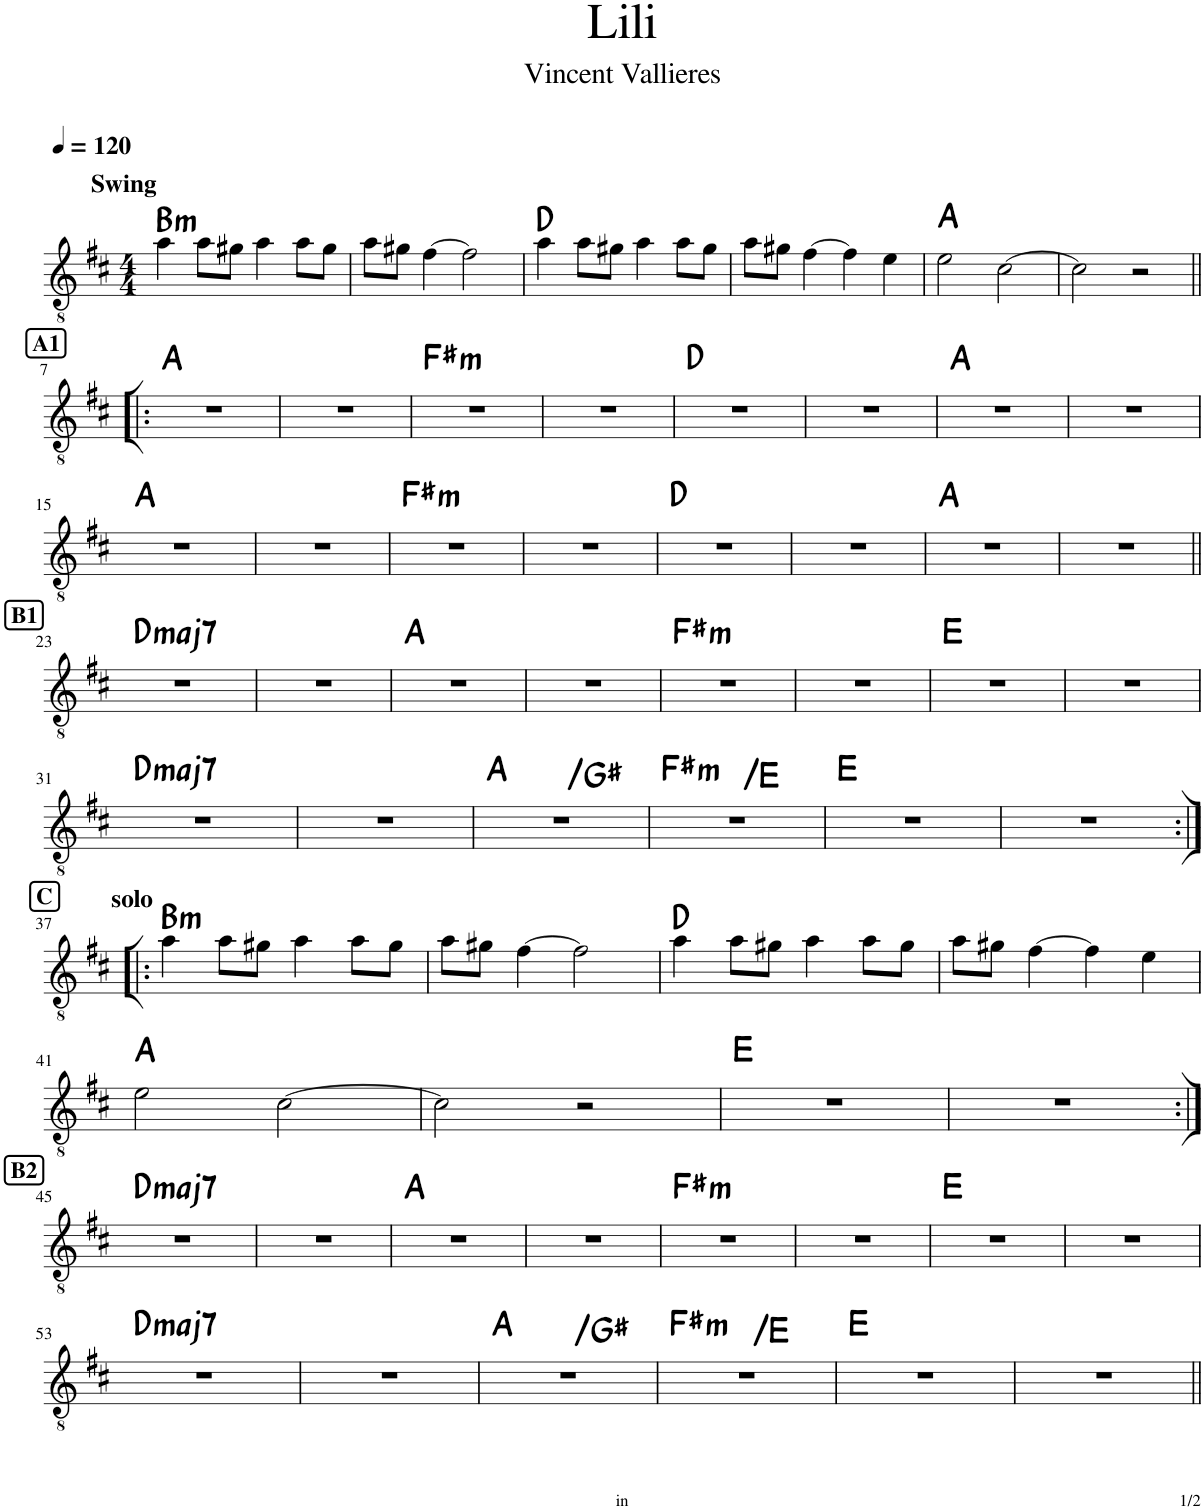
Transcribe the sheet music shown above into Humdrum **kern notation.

**kern	**harte
*part1	*part1
*staff1	*
*I"Classical Guitar	*
*I'Guit.	*
*clefGv2	*
*k[f#c#]	*
*M4/4	*
*MM120	*
=1	=1
!LO:TX:a:B:t=Swing	!LO:H:kt=m
4a\	B:min
8a\L	.
8g#X\J	.
4a\	.
8a\L	.
8g#\J	.
=2	=2
8a\L	.
8g#X\J	.
[4f#\	.
2f#\]	.
=3	=3
4a\	D:maj
8a\L	.
8g#X\J	.
4a\	.
8a\L	.
8g#\J	.
=4	=4
8a\L	.
8g#X\J	.
[4f#\	.
4f#\]	.
4e\	.
=5	=5
2e\	A:maj
[2c#\	.
=6	=6
2c#\]	.
2r	.
!!LO:LB:g=z
!!LO:REH:place=s1:a:B:cj:fs=11:t=A1
=7!|:	=7!|:
1r	A:maj
=8	=8
1r	.
=9	=9
!	!LO:H:kt=m
1r	F#:min
=10	=10
1r	.
=11	=11
1r	D:maj
=12	=12
1r	.
=13	=13
1r	A:maj
=14	=14
1r	.
!!LO:LB:g=z
=15	=15
1r	A:maj
=16	=16
1r	.
=17	=17
!	!LO:H:kt=m
1r	F#:min
=18	=18
1r	.
=19	=19
1r	D:maj
=20	=20
1r	.
=21	=21
1r	A:maj
=22	=22
1r	.
!!LO:LB:g=z
!!LO:REH:place=s1:a:B:cj:fs=11:t=B1
=23||	=23||
!	!LO:H:kt=maj7
1r	D:maj7
=24	=24
1r	.
=25	=25
1r	A:maj
=26	=26
1r	.
=27	=27
!	!LO:H:kt=m
1r	F#:min
=28	=28
1r	.
=29	=29
1r	E:maj
=30	=30
1r	.
!!LO:LB:g=z
=31	=31
!	!LO:H:kt=maj7
1r	D:maj7
=32	=32
1r	.
=33	=33
!	!LO:H:n=2:kt=N.C.
1r	A:maj N
=34	=34
!	!LO:H:n=1:kt=m
!	!LO:H:n=2:kt=N.C.
1r	F#:min N
=35	=35
1r	E:maj
=36	=36
1r	.
!!LO:LB:g=z
!!LO:REH:place=s1:a:B:cj:fs=11:t=C
=37:|!|:	=37:|!|:
!LO:TX:a:B:t=solo	!LO:H:kt=m
4a\	B:min
8a\L	.
8g#X\J	.
4a\	.
8a\L	.
8g#\J	.
=38	=38
8a\L	.
8g#X\J	.
[4f#\	.
2f#\]	.
=39	=39
4a\	D:maj
8a\L	.
8g#X\J	.
4a\	.
8a\L	.
8g#\J	.
=40	=40
8a\L	.
8g#X\J	.
[4f#\	.
4f#\]	.
4e\	.
!!LO:LB:g=z
=41	=41
2e\	A:maj
[2c#\	.
=42	=42
2c#\]	.
2r	.
=43	=43
1r	E:maj
=44	=44
1r	.
!!LO:LB:g=z
!!LO:REH:place=s1:a:B:cj:fs=11:t=B2
=45:|!	=45:|!
!	!LO:H:kt=maj7
1r	D:maj7
=46	=46
1r	.
=47	=47
1r	A:maj
=48	=48
1r	.
=49	=49
!	!LO:H:kt=m
1r	F#:min
=50	=50
1r	.
=51	=51
1r	E:maj
=52	=52
1r	.
!!LO:LB:g=z
=53	=53
!	!LO:H:kt=maj7
1r	D:maj7
=54	=54
1r	.
=55	=55
!	!LO:H:n=2:kt=N.C.
1r	A:maj N
=56	=56
!	!LO:H:n=1:kt=m
!	!LO:H:n=2:kt=N.C.
1r	F#:min N
=57	=57
1r	E:maj
=58	=58
1r	.
=||	=||
*-	*-
